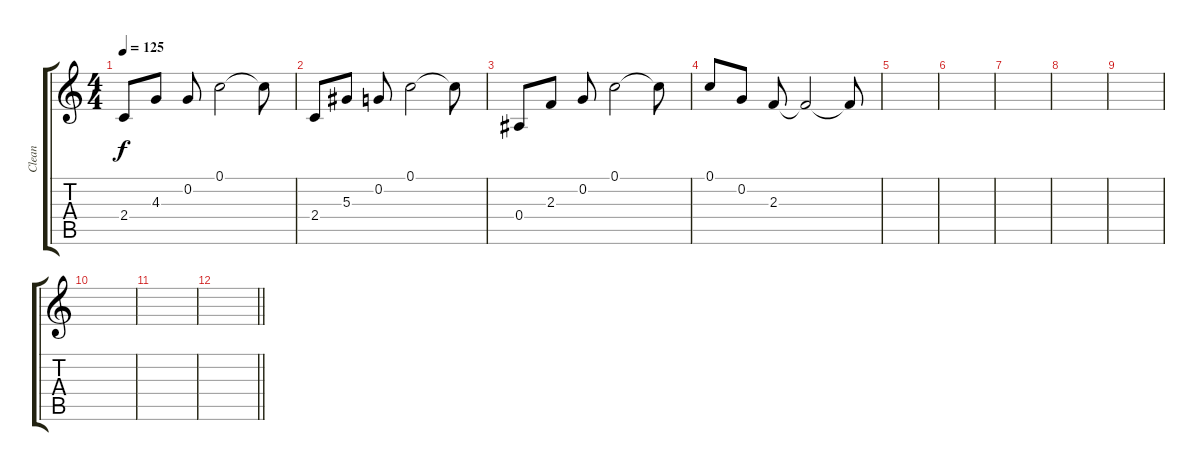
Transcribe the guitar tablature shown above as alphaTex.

\track ("Clean" "Clean") {instrument acousticguitarsteel}
\staff {score tabs}
\tuning (C4 G3 Eb3 Bb2 F2 C2) {hide}
\ts (4 4)
\tempo 125
\clef g2
\ks c
2.4.8{dy f} 4.3.8 0.2.8 0.1.2 0.1{t}.8 |
2.4.8 5.3.8 0.2.8 0.1.2 0.1{t}.8 |
0.4.8 2.3.8 0.2.8 0.1.2 0.1{t}.8 |
0.1.8 0.2.8 2.3.8 2.3{t}.2 2.3{t}.8 |
|
|
|
|
|
|
|
\barLineRight lightlight
